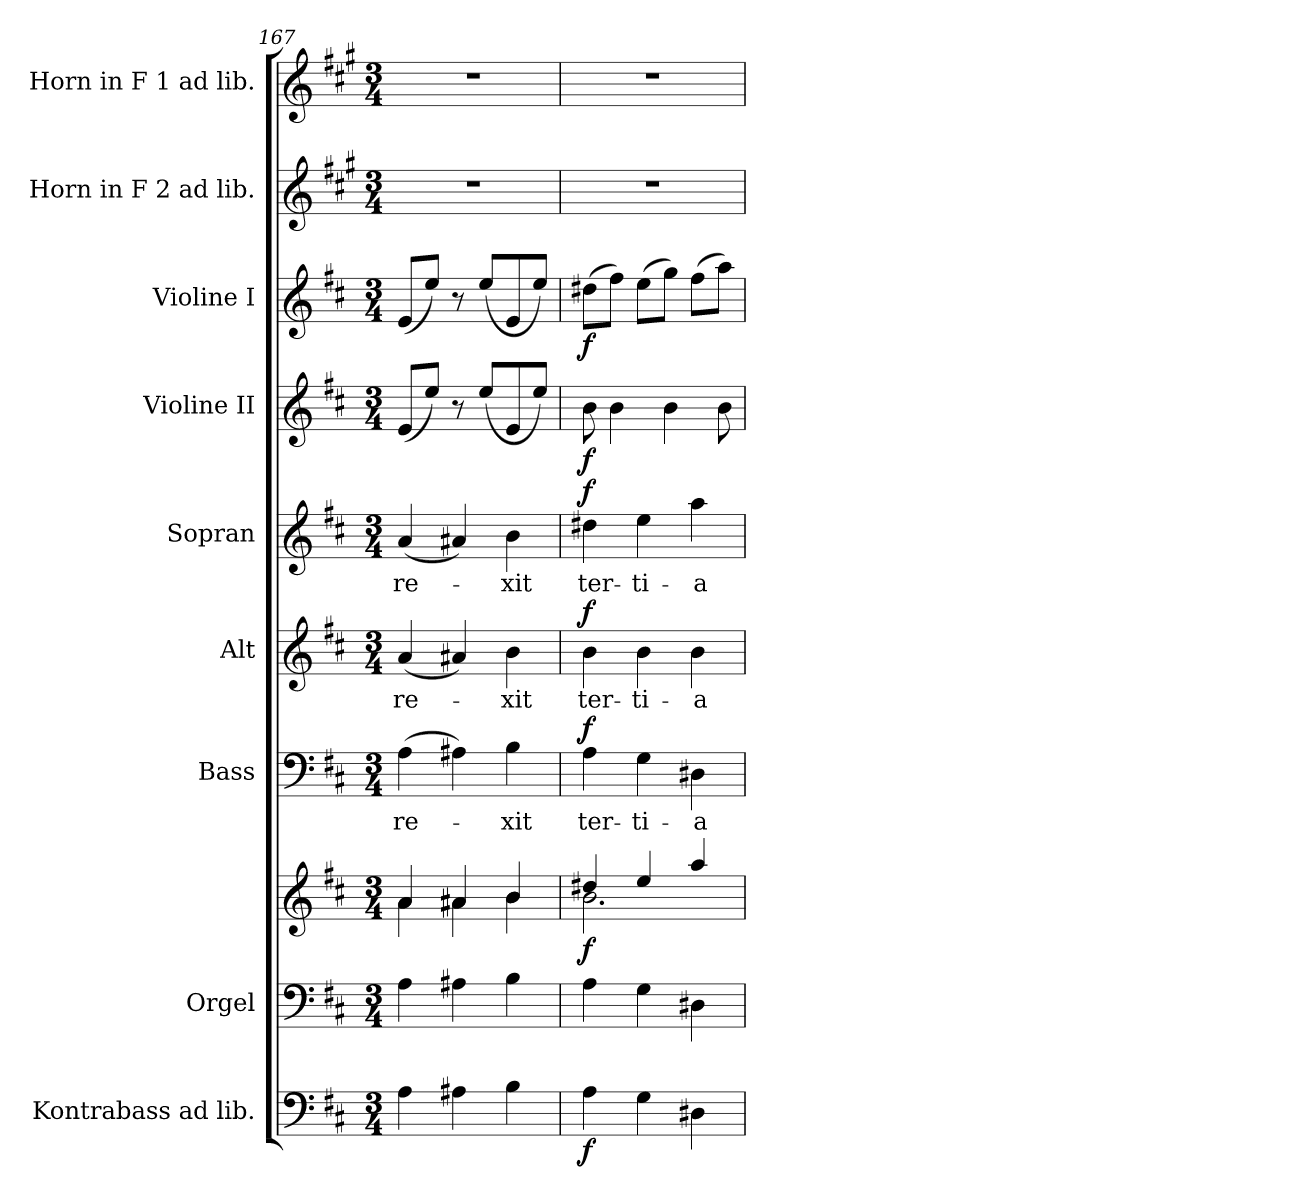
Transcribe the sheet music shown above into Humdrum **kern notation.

**kern	**dynam	**kern	**kern	**dynam	**kern	**text	**dynam	**kern	**text	**dynam	**kern	**text	**dynam	**kern	**dynam	**kern	**dynam	**kern	**kern
*part9	*part9	*part8	*part8	*part8	*part7	*part7	*part7	*part6	*part6	*part6	*part5	*part5	*part5	*part4	*part4	*part3	*part3	*part2	*part1
*staff10	*staff10	*staff9	*staff8	*staff8/9	*staff7	*staff7	*staff7	*staff6	*staff6	*staff6	*staff5	*staff5	*staff5	*staff4	*staff4	*staff3	*staff3	*staff2	*staff1
*I"Kontrabass ad lib.	*	*I"Orgel	*	*	*I"Bass	*	*	*I"Alt	*	*	*I"Sopran	*	*	*I"Violine II	*	*I"Violine I	*	*I"Horn in F 2 ad lib.	*I"Horn in F 1 ad lib.
*I'Kb.	*	*I'Org.	*	*	*I'B.	*	*	*I'A.	*	*	*I'S.	*	*	*I'Vl. II	*	*I'Vl. I	*	*	*
!!LO:PB:g=z
*clefF4	*	*clefF4	*clefG2	*	*clefF4	*	*	*clefG2	*	*	*clefG2	*	*	*clefG2	*	*clefG2	*	*clefG2	*clefG2
*ITrd7c12	*	*	*	*	*	*	*	*	*	*	*	*	*	*	*	*	*	*ITrd4c7	*ITrd4c7
*k[f#c#]	*	*k[f#c#]	*k[f#c#]	*	*k[f#c#]	*	*	*k[f#c#]	*	*	*k[f#c#]	*	*	*k[f#c#]	*	*k[f#c#]	*	*k[f#c#]	*k[f#c#]
*D:	*	*D:	*D:	*	*D:	*	*	*D:	*	*	*D:	*	*	*D:	*	*D:	*	*D:	*D:
*M3/4	*	*M3/4	*M3/4	*	*M3/4	*	*	*M3/4	*	*	*M3/4	*	*	*M3/4	*	*M3/4	*	*M3/4	*M3/4
=167	=167	=167	=167	=167	=167	=167	=167	=167	=167	=167	=167	=167	=167	=167	=167	=167	=167	=167	=167
*	*	*	*^	*	*	*	*	*	*	*	*	*	*	*	*	*	*	*	*
!	!	!	!	!	!	!	!LO:LY:b	!	!	!LO:LY:b	!	!	!LO:LY:b	!	!	!	!	!	!	!
4AA\	.	4A\	4a/	4a\	.	(>4A\	-re-	.	(<4a/	-re-	.	(<4a/	-re-	.	(<8e/L	.	(<8e/L	.	2.r	2.r
.	.	.	.	.	.	.	.	.	.	.	.	.	.	.	8ee/J)	.	8ee/J)	.	.	.
4AA#X\	.	4A#X\	4a#X/	4a#\	.	4A#X\)	.	.	4a#X/)	.	.	4a#X/)	.	.	8r	.	8r	.	.	.
.	.	.	.	.	.	.	.	.	.	.	.	.	.	.	(<8ee/L	.	(<8ee/L	.	.	.
!	!	!	!	!	!	!	!LO:LY:b	!	!	!LO:LY:b	!	!	!LO:LY:b	!	!	!	!	!	!	!
4BB\	.	4B\	4b/	4b\	.	4B\	-xit	.	4b\	-xit	.	4b\	-xit	.	8e/	.	8e/	.	.	.
.	.	.	.	.	.	.	.	.	.	.	.	.	.	.	8ee/J)	.	8ee/J)	.	.	.
=168	=168	=168	=168	=168	=168	=168	=168	=168	=168	=168	=168	=168	=168	=168	=168	=168	=168	=168	=168	=168
!	!LO:DY:b	!	!	!	!LO:DY:b	!	!LO:LY:b	!LO:DY:a	!	!LO:LY:b	!LO:DY:a	!	!LO:LY:b	!LO:DY:a	!	!LO:DY:b	!	!LO:DY:b	!	!
4AA\	f	4A\	4dd#X/	2.b\	f	4A\	ter-	f	4b\	ter-	f	4dd#X\	ter-	f	8b\	f	(>8dd#X\L	f	2.r	2.r
.	.	.	.	.	.	.	.	.	.	.	.	.	.	.	4b\	.	8ff#\J)	.	.	.
!	!	!	!	!	!	!	!LO:LY:b	!	!	!LO:LY:b	!	!	!LO:LY:b	!	!	!	!	!	!	!
4GG\	.	4G\	4ee/	.	.	4G\	-ti-	.	4b\	-ti-	.	4ee\	-ti-	.	.	.	(>8ee\L	.	.	.
.	.	.	.	.	.	.	.	.	.	.	.	.	.	.	4b\	.	8gg\J)	.	.	.
!	!	!	!	!	!	!	!LO:LY:b	!	!	!LO:LY:b	!	!	!LO:LY:b	!	!	!	!	!	!	!
4DD#X\	.	4D#X\	4aa/	.	.	4D#X\	-a	.	4b\	-a	.	4aa\	-a	.	.	.	(>8ff#\L	.	.	.
.	.	.	.	.	.	.	.	.	.	.	.	.	.	.	8b\	.	8aa\J)	.	.	.
*	*	*	*v	*v	*	*	*	*	*	*	*	*	*	*	*	*	*	*	*	*
=	=	=	=	=	=	=	=	=	=	=	=	=	=	=	=	=	=	=	=
*-	*-	*-	*-	*-	*-	*-	*-	*-	*-	*-	*-	*-	*-	*-	*-	*-	*-	*-	*-
